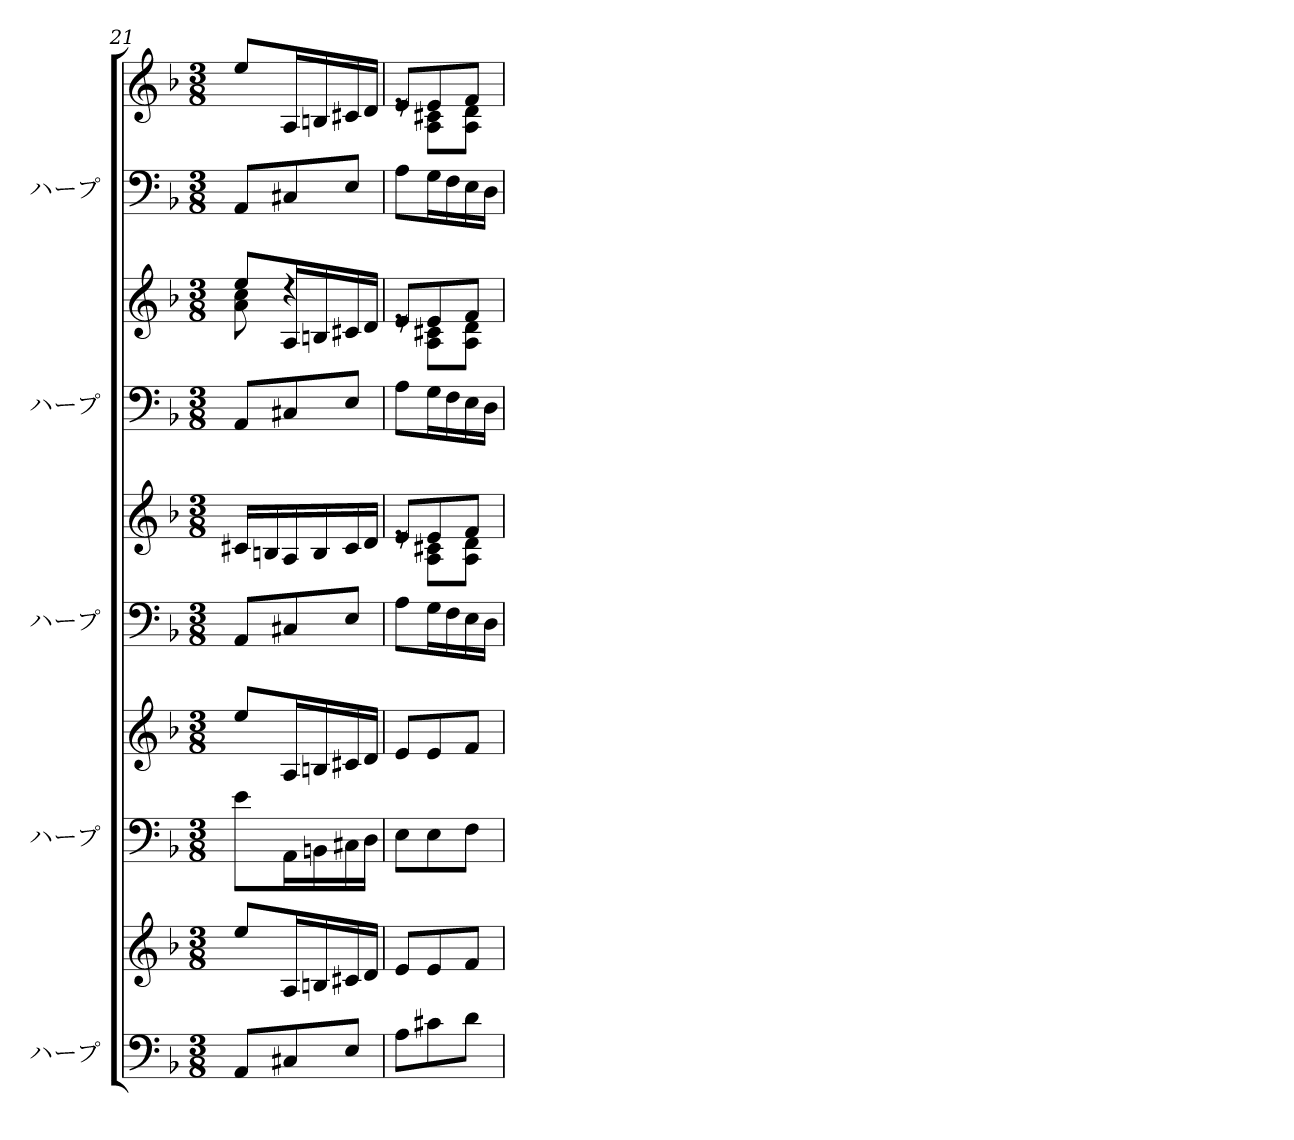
**kern	**kern	**kern	**kern	**kern	**kern	**kern	**kern	**kern	**kern
*part5	*part5	*part4	*part4	*part3	*part3	*part2	*part2	*part1	*part1
*staff10	*staff9	*staff8	*staff7	*staff6	*staff5	*staff4	*staff3	*staff2	*staff1
*I"ハープ	*	*I"ハープ	*	*I"ハープ	*	*I"ハープ	*	*I"ハープ	*
*clefF4	*clefG2	*clefF4	*clefG2	*clefF4	*clefG2	*clefF4	*clefG2	*clefF4	*clefG2
*k[b-]	*k[b-]	*k[b-]	*k[b-]	*k[b-]	*k[b-]	*k[b-]	*k[b-]	*k[b-]	*k[b-]
*M3/8	*M3/8	*M3/8	*M3/8	*M3/8	*M3/8	*M3/8	*M3/8	*M3/8	*M3/8
=21	=21	=21	=21	=21	=21	=21	=21	=21	=21
*	*	*	*	*	*	*	*^	*	*
8AA/L	8ee/L	8e\L	8ee/L	8AA/L	16c#X/LL	8AA/L	8ee/L	8a\ 8cc\	8AA/L	8ee/L
.	.	.	.	.	16Bn/	.	.	.	.	.
8C#X/	16A/L	16AA\L	16A/L	8C#X/	16A/	8C#X/	16A/L	4rdd	8C#X/	16A/L
.	16Bn/	16BBn\	16Bn/	.	16B/	.	16Bn/	.	.	16Bn/
8E/J	16c#X/	16C#X\	16c#X/	8E/J	16c#/	8E/J	16c#X/	.	8E/J	16c#X/
.	16d/JJ	16D\JJ	16d/JJ	.	16d/JJ	.	16d/JJ	.	.	16d/JJ
=22	=22	=22	=22	=22	=22	=22	=22	=22	=22	=22
*	*	*	*	*	*^	*	*	*	*	*^
8A\L	8e/L	8E\L	8e/L	8A\L	8e/L	8re	8A\L	8e/L	8re	8A\L	8e/L	8re
8c#X\	8e/	8E\	8e/	16G\L	8e/	8A\ 8c#X\L	16G\L	8e/	8A\ 8c#X\L	16G\L	8e/	8A\ 8c#X\L
.	.	.	.	16F\	.	.	16F\	.	.	16F\	.	.
8d\J	8f/J	8F\J	8f/J	16E\	8f/J	8A\ 8d\J	16E\	8f/J	8A\ 8d\J	16E\	8f/J	8A\ 8d\J
.	.	.	.	16D\JJ	.	.	16D\JJ	.	.	16D\JJ	.	.
*	*	*	*	*	*v	*v	*	*v	*v	*	*v	*v
=	=	=	=	=	=	=	=	=	=
*-	*-	*-	*-	*-	*-	*-	*-	*-	*-
